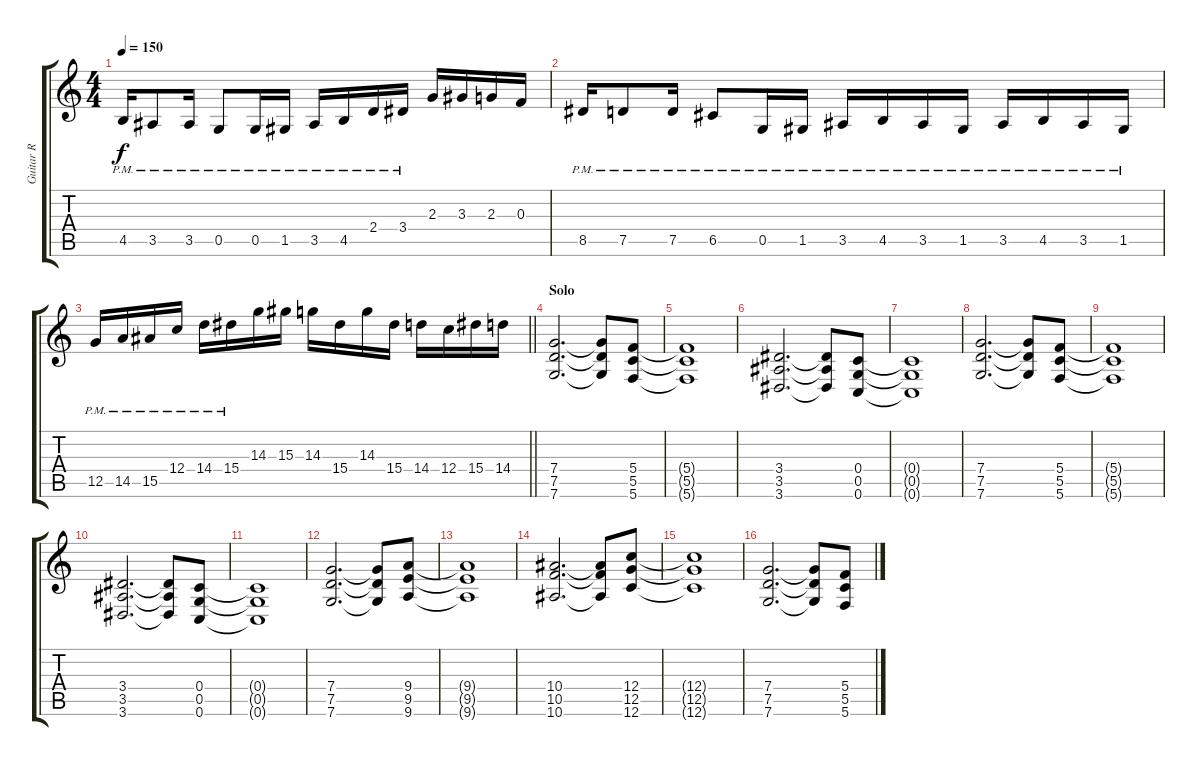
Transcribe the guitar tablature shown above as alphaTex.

\track ("Guitar R" "Guitar R") {instrument overdrivenguitar}
\staff {score tabs}
\tuning (D4 A3 F3 C3 G2 C2) {hide}
\ts (4 4)
\tempo 150
\clef g2
\ks c
4.5{pm}.16{dy f} 3.5{pm}.8 3.5{pm}.16 0.5{pm}.8 0.5{pm}.16 1.5{pm}.16 3.5{pm}.16 4.5{pm}.16 2.4{pm}.16 3.4{pm}.16 2.3.16 3.3.16 2.3.16 0.3.16 |
8.5{pm}.16 7.5{pm}.8 7.5{pm}.16 6.5{pm}.8 0.5{pm}.16 1.5{pm}.16 3.5{pm}.16 4.5{pm}.16 3.5{pm}.16 1.5{pm}.16 3.5{pm}.16 4.5{pm}.16 3.5{pm}.16 1.5{pm}.16 |
\barLineRight lightlight
12.5{pm}.16 14.5{pm}.16 15.5{pm}.16 12.4{pm}.16 14.4{pm}.16 15.4{pm}.16 14.3.16 15.3.16 14.3.16 15.4.16 14.3.16 15.4.16 14.4.16 12.4.16 15.4.16 14.4.16 |
\section ("" "Solo")
(7.4 7.5 7.6).2{d} (7.4{t} 7.5{t} 7.6{t}).8 (5.4 5.5 5.6).8 |
(5.4{t} 5.5{t} 5.6{t}).1 |
(3.4 3.5 3.6).2{d} (3.4{t} 3.5{t} 3.6{t}).8 (0.4 0.5 0.6).8 |
(0.4{t} 0.5{t} 0.6{t}).1 |
(7.4 7.5 7.6).2{d} (7.4{t} 7.5{t} 7.6{t}).8 (5.4 5.5 5.6).8 |
(5.4{t} 5.5{t} 5.6{t}).1 |
(3.4 3.5 3.6).2{d} (3.4{t} 3.5{t} 3.6{t}).8 (0.4 0.5 0.6).8 |
(0.4{t} 0.5{t} 0.6{t}).1 |
(7.4 7.5 7.6).2{d} (7.4{t} 7.5{t} 7.6{t}).8 (9.4 9.5 9.6).8 |
(9.4{t} 9.5{t} 9.6{t}).1 |
(10.4 10.5 10.6).2{d} (10.4{t} 10.5{t} 10.6{t}).8 (12.4 12.5 12.6).8 |
(12.4{t} 12.5{t} 12.6{t}).1 |
(7.4 7.5 7.6).2{d} (7.4{t} 7.5{t} 7.6{t}).8 (5.4 5.5 5.6).8
